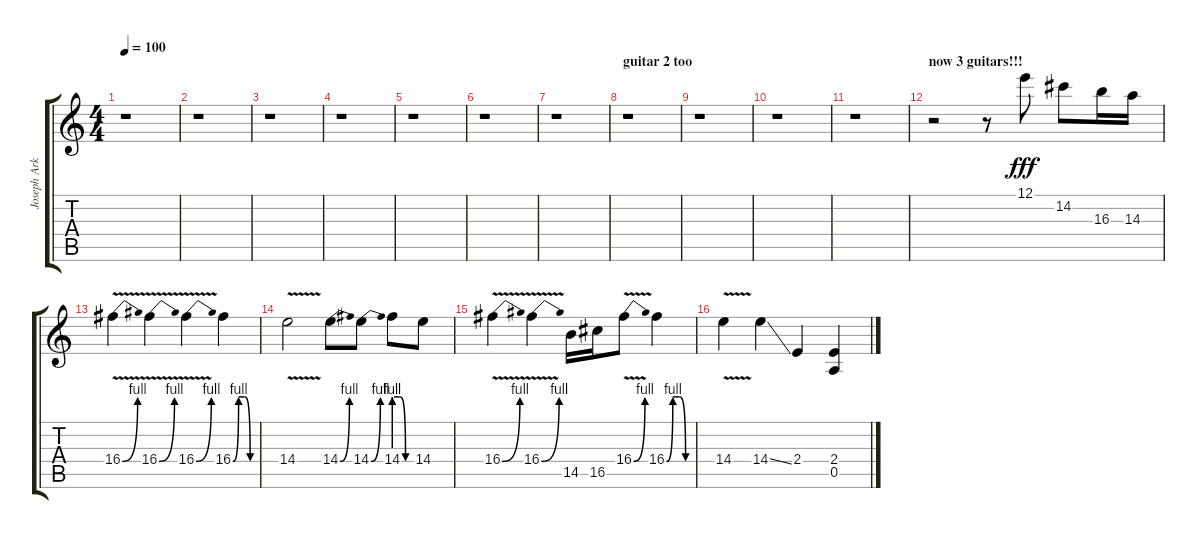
\track ("Joseph Arkansas" "Joseph Ark") {instrument overdrivenguitar}
\staff {score tabs}
\tuning (E4 B3 G3 D3 A2 E2) {hide}
\ts (4 4)
\tempo 100
\clef g2
\ks c
r.1{dy f} |
r.1 |
r.1 |
r.1 |
r.1 |
r.1 |
r.1 |
\section ("" "guitar 2 too")
r.1 |
r.1 |
r.1 |
r.1 |
\section ("" "now 3 guitars!!!")
r.2 r.8 12.1.8{dy fff} 14.2.8 16.3.16 14.3.16 |
16.4{be (bend 0 0 60 4) v}.4 16.4{be (bend 0 0 60 4) v}.4 16.4{be (bend 0 0 60 4) v}.4 16.4{be (custom 0 0 15 4 30 4 45 0 60 0)}.4 |
14.4{v}.2 14.4{be (bend 0 0 60 4)}.8 14.4{be (bend 0 0 60 4)}.8 14.4{be (custom 0 4 20 4 40 0 60 0)}.8 14.4.8 |
16.4{be (bend 0 0 60 4) v}.4 16.4{be (bend 0 0 60 4) v}.4 14.5.16 16.5.16 16.4{be (bend 0 0 60 4) v}.8 16.4{be (custom 0 0 15 4 30 4 45 0 60 0)}.4 |
14.4{v}.4 14.4{ss}.4 2.4.4 (2.4{ss} 0.5).4
